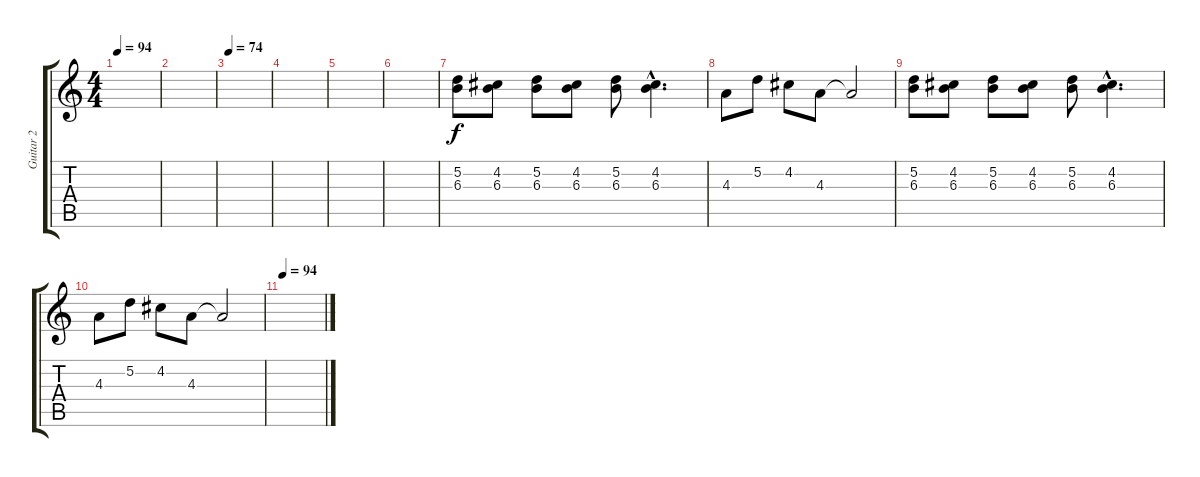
\track ("Guitar 2" "Guitar 2") {instrument acousticguitarsteel}
\staff {score tabs}
\tuning (D4 A3 F3 C3 G2 C2) {hide}
\ts (4 4)
\tempo 94
\clef g2
\ks c
|
|
\tempo 74
|
|
|
|
(5.2 6.3).8 (4.2 6.3).8 (5.2 6.3).8 (4.2 6.3).8 (5.2 6.3).8 (4.2{hac} 6.3{hac}).4{d} |
4.3.8 5.2.8 4.2.8 4.3.8 4.3{t}.2 |
(5.2 6.3).8 (4.2 6.3).8 (5.2 6.3).8 (4.2 6.3).8 (5.2 6.3).8 (4.2{hac} 6.3{hac}).4{d} |
4.3.8 5.2.8 4.2.8 4.3.8 4.3{t}.2 |
\tempo 94
